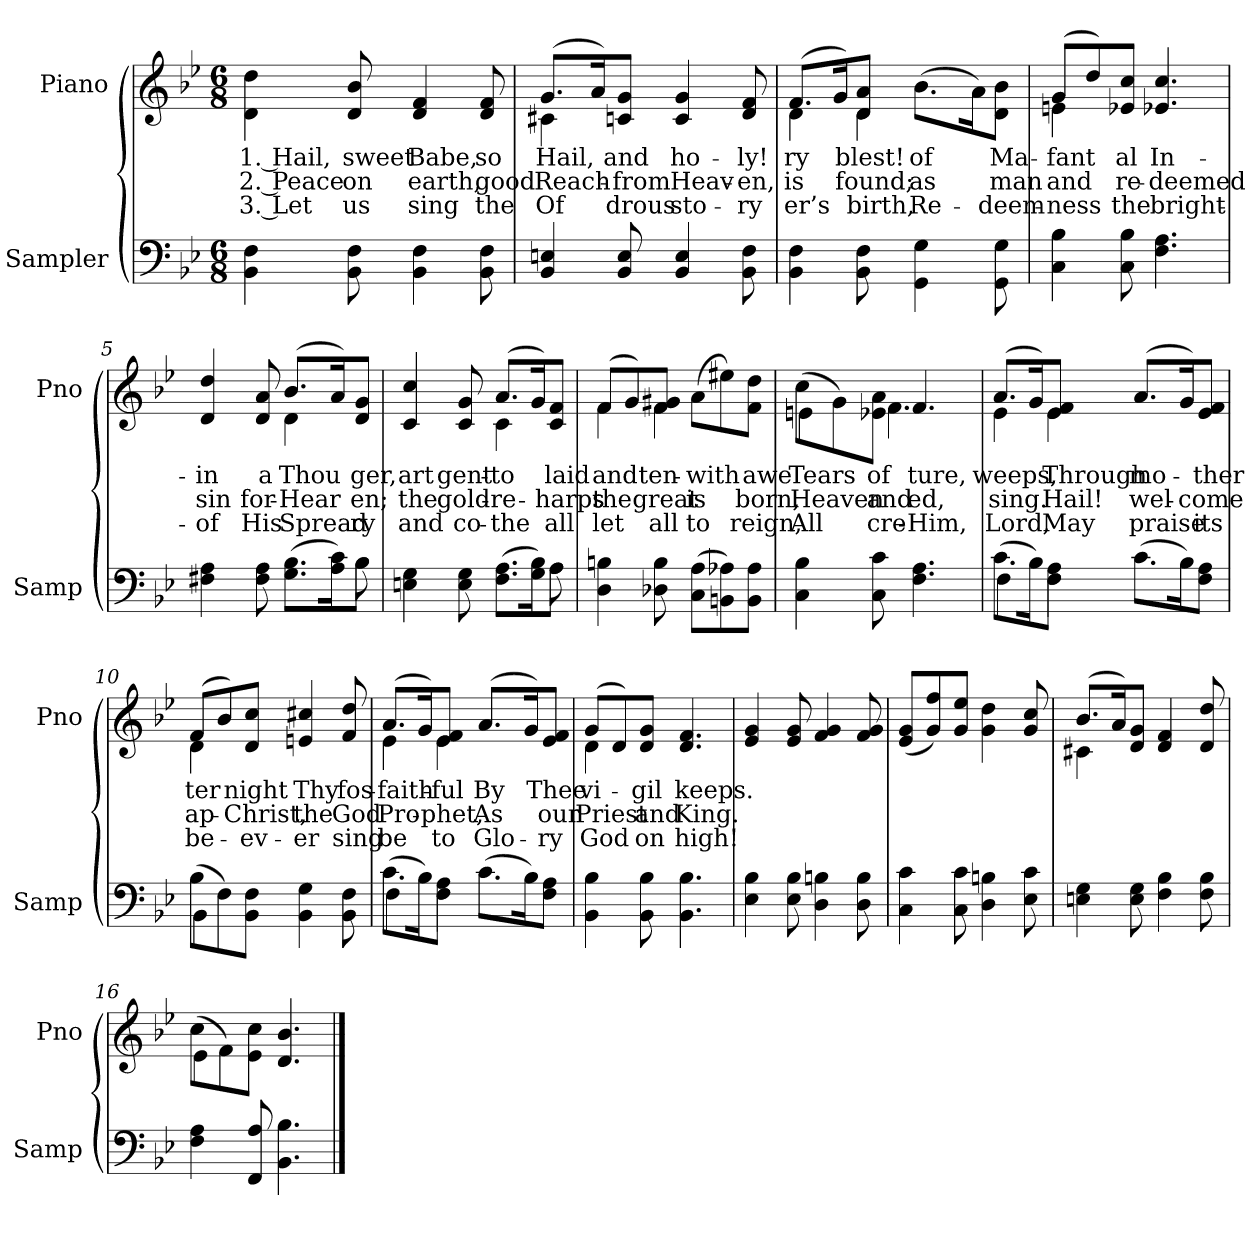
**kern	**kern	**text	**text	**text
*part2	*part1	*part1	*part1	*part1
*staff2	*staff1	*staff1	*staff1	*staff1
*I"Sampler	*I"Piano	*	*	*
*I'Samp	*I'Pno	*	*	*
*clefF4	*clefG2	*	*	*
*k[b-e-]	*k[b-e-]	*	*	*
*B-:	*B-:	*	*	*
*M6/8	*M6/8	*	*	*
=1	=1	=1	=1	=1
4BB- 4F	4d\ 4dd\	1. Hail,	2. Peace	3. Let
8BB- 8F	8d 8b-	sweet	on	us
4BB- 4F	4d 4f	Babe,	earth,	sing
8BB- 8F	8d 8f	so	good	the
=2	=2	=2	=2	=2
*	*^	*	*	*
4BB- 4En	(8.g/L	4c#X	Hail,	Reach-	Of
.	16a/K)	.	.	.	.
8BB- 8E	8c/ 8g/J	2ryy	and	from	-drous
4BB- 4E	4c 4g	.	ho-	Heav-	sto-
8BB- 8F	8d 8f	.	-ly!	-en,	-ry
=3	=3	=3	=3	=3	=3
4BB- 4F	(8.f/L	4d	-ry	is	-er’s
.	16g/K)	.	.	.	.
8BB- 8F	8d/ 8a/J	4d	blest!	found;	birth,
4GG\ 4G\	(8.b-\L	.	of	as	Re-
.	.	4ryy	.	.	.
.	16a\K)	.	.	.	.
8GG\ 8G\	8d\ 8b-\J	.	Ma-	man	-deem-
=4	=4	=4	=4	=4	=4
4C 4B-	(8g/L	4en	-fant	and	-ness
.	8dd/)	.	.	.	.
8C 8B-	8e-/ 8cc/J	2ryy	-al	re-	the
4.F 4.A	4.e-X 4.cc	.	In-	-deemed	bright-
=5	=5	=5	=5	=5	=5
*^	*	*	*	*	*
4F#X 4A	8ryy	4d 4dd	4.ryy	in	sin	of
*v	*v	*	*	*	*	*
8F# 8A	8d 8a	.	a	for-	His
(8.G\ 8.B-\L	(8.b-/L	4d	Thou	Hear	Spread
16A\ 16c\K)	16a/K)	.	.	.	.
*^	*	*	*	*	*
8B-\J	8B-	8d/ 8g/J	8ryy	-ger,	-en;	-ry
=6	=6	=6	=6	=6	=6	=6
4En 4G	8ryy	4c 4cc	4.ryy	art	the	and
*v	*v	*	*	*	*	*
8E 8G	8c 8g	.	gent-	gold-	co-
(8.F\ 8.A\L	(8.a/L	4c	to	re-	the
16G\ 16B-\K)	16g/K)	.	.	.	.
*^	*	*	*	*	*
8A\J	8A	8c/ 8f/J	8ryy	laid	harps	all
*v	*v	*	*	*	*	*
=7	=7	=7	=7	=7	=7
4D 4Bn	(8f/L	4f	and	the	let
.	8g/)	.	.	.	.
8D-X\ 8B\	8f/ 8g#X/J	4f	ten-	great	all
(8C\ 8A\L	(8a\L	.	with	is	to
8BBn\ 8A-X\)	8ee#X\)	4ryy	.	.	.
8BB\ 8A-\J	8f\ 8dd\J	.	awe	born,	reign,
=8	=8	=8	=8	=8	=8
4C 4B-	(8cc\L	4en	Tears	Heaven	All
.	8g\)	.	.	.	.
8C 8c	8e-\ 8a\J	4.f	of	and	cre-
4.F 4.A	4.f/	.	-ture,	-ed,	Him,
.	.	8ryy	.	.	.
=9	=9	=9	=9	=9	=9
*^	*	*	*	*	*
(8.c\L	4F	(8.a/L	4e-	weeps,	sing.	Lord,
16B-\K)	.	16g/K)	.	.	.	.
8F\ 8A\J	4F	8e-/ 8f/J	4e-	Through	Hail!	May
(8.c\L	.	(8.a/L	.	mo-	wel-	praise
.	4ryy	.	4ryy	.	.	.
16B-\K)	.	16g/K)	.	.	.	.
8F\ 8A\J	.	8e-/ 8f/J	.	-ther	-come	its
=10	=10	=10	=10	=10	=10	=10
(8B-\L	4BB-	(8f/L	4d	-ter	ap-	be-
8F\)	.	8b-/)	.	.	.	.
8BB-\ 8F\J	2ryy	8d/ 8cc/J	2ryy	night	Christ,	ev-
4BB- 4G	.	4en 4cc#X	.	Thy	the	-er
8BB- 8F	.	8f 8dd	.	fos-	God	sing
=11	=11	=11	=11	=11	=11	=11
(8.c\L	4F	(8.a/L	4e-	faith-	Pro-	be
16B-\K)	.	16g/K)	.	.	.	.
8F\ 8A\J	4F	8e-/ 8f/J	4e-	-ful	-phet,	to
(8.c\L	.	(8.a/L	.	By	As	Glo-
.	4ryy	.	4ryy	.	.	.
16B-\K)	.	16g/K)	.	.	.	.
8F\ 8A\J	.	8e-/ 8f/J	.	Thee	our	-ry
*v	*v	*	*	*	*	*
=12	=12	=12	=12	=12	=12
4BB- 4B-	(8g/L	4d	vi-	Priest	God
.	8d/)	.	.	.	.
8BB- 8B-	8d/ 8g/J	2ryy	-gil	and	on
4.BB- 4.B-	4.d 4.f	.	keeps.	King.	high!
*	*v	*v	*	*	*
=13	=13	=13	=13	=13
4E- 4B-	4e- 4g	.	.	.
8E- 8B-	8e- 8g	.	.	.
4D 4Bn	4f 4g	.	.	.
8D 8B	8f 8g	.	.	.
=14	=14	=14	=14	=14
4C 4c	(8e-/ 8g/L	.	.	.
.	8g/ 8ff/)	.	.	.
8C 8c	8g/ 8ee-/J	.	.	.
4D 4Bn	4g 4dd	.	.	.
8E- 8c	8g 8cc	.	.	.
=15	=15	=15	=15	=15
*	*^	*	*	*
4En 4G	(8.b-/L	4c#X	.	.	.
.	16a/K)	.	.	.	.
8E 8G	8d/ 8g/J	2ryy	.	.	.
4F 4B-	4d 4f	.	.	.	.
8F 8B-	8d 8dd	.	.	.	.
=16	=16	=16	=16	=16	=16
4F 4A	(8cc\L	4e-	.	.	.
.	8f\)	.	.	.	.
8FF 8A	8e-\ 8cc\J	2ryy	.	.	.
4.BB- 4.B-	4.d 4.b-	.	.	.	.
*	*v	*v	*	*	*
==	==	==	==	==
*-	*-	*-	*-	*-
